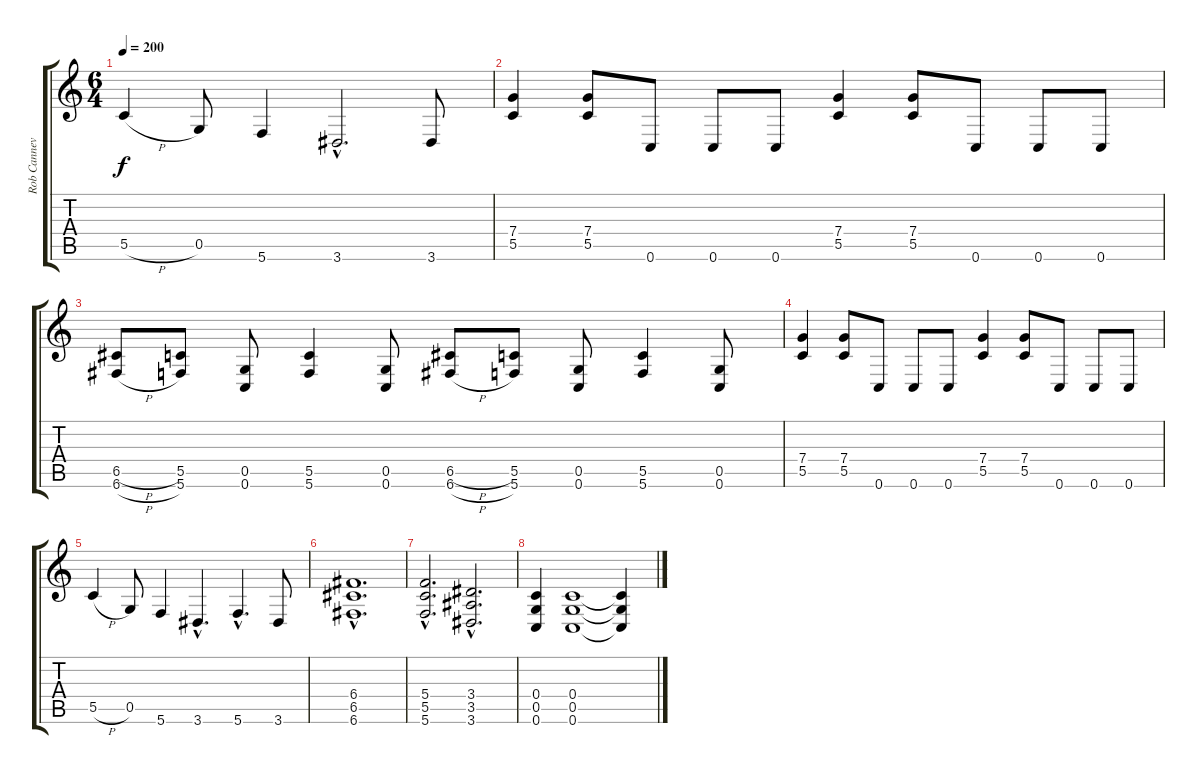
\track ("Rob Cannevino - guitar" "Rob Cannev") {instrument overdrivenguitar}
\staff {score tabs}
\tuning (D4 A3 F3 C3 G2 C2) {hide}
\ts (6 4)
\tempo 200
\clef g2
\ks c
5.5{h}.4{dy f} 0.5.8 5.6.4 3.6{hac}.2{d} 3.6.8 |
(7.4 5.5).4 (7.4 5.5).8 0.6.8 0.6.8 0.6.8 (7.4 5.5).4 (7.4 5.5).8 0.6.8 0.6.8 0.6.8 |
(6.5{h} 6.6{h}).8 (5.5 5.6).8 (0.5 0.6).8 (5.5 5.6).4 (0.5 0.6).8 (6.5{h} 6.6{h}).8 (5.5 5.6).8 (0.5 0.6).8 (5.5 5.6).4 (0.5 0.6).8 |
(7.4 5.5).4 (7.4 5.5).8 0.6.8 0.6.8 0.6.8 (7.4 5.5).4 (7.4 5.5).8 0.6.8 0.6.8 0.6.8 |
5.5{h}.4 0.5.8 5.6.4 3.6{hac}.4{d} 5.6{hac}.4{d} 3.6.8 |
(6.4{hac} 6.5{hac} 6.6{hac}).1{d} |
(5.4{hac} 5.5{hac} 5.6{hac}).2{d} (3.4{hac} 3.5{hac} 3.6{hac}).2{d} |
(0.4 0.5 0.6).4 (0.4 0.5 0.6).1 (0.4{t} 0.5{t} 0.6{t}).4
